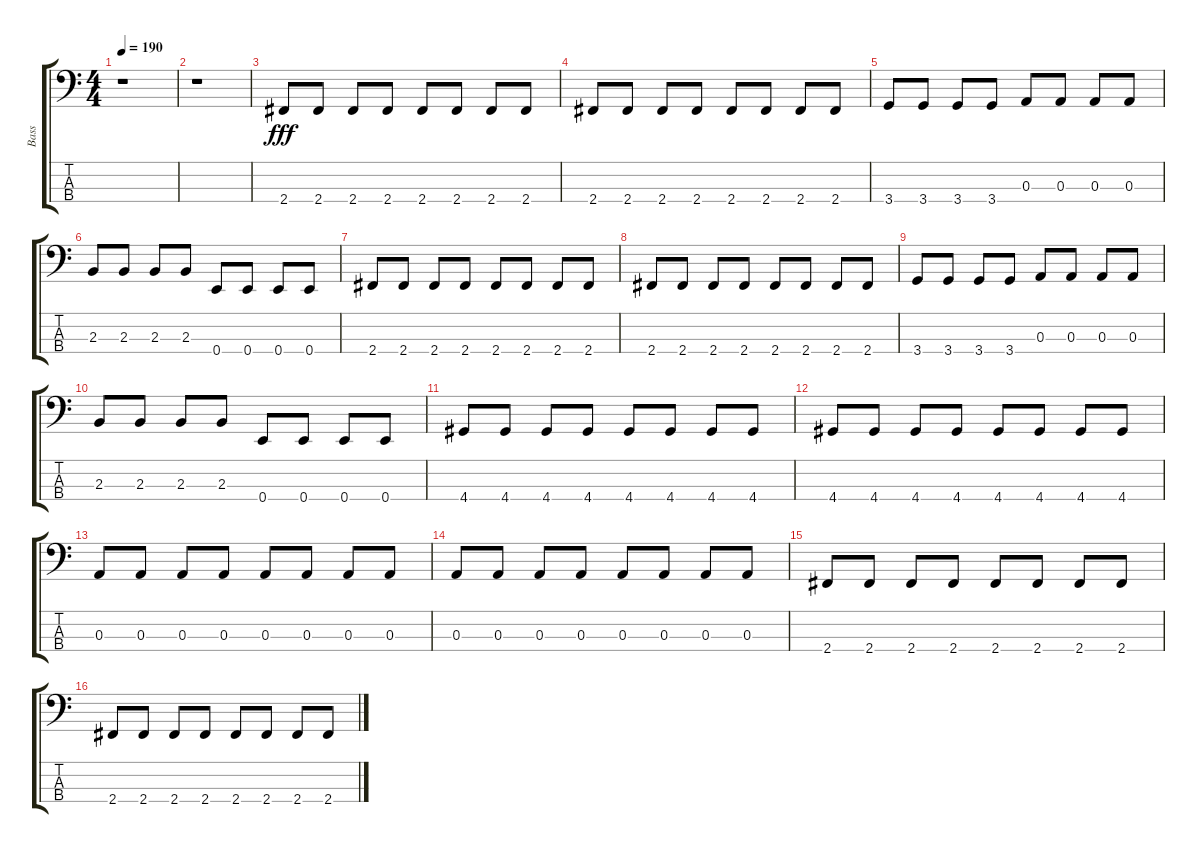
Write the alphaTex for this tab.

\track ("Bass" "Bass") {instrument fretlessbass}
\staff {score tabs}
\tuning (G2 D2 A1 E1) {hide}
\ts (4 4)
\tempo 190
\clef f4
\ks c
r.1{dy fff instrument fretlessbass} |
r.1 |
2.4.8 2.4.8 2.4.8 2.4.8 2.4.8 2.4.8 2.4.8 2.4.8 |
2.4.8 2.4.8 2.4.8 2.4.8 2.4.8 2.4.8 2.4.8 2.4.8 |
3.4.8 3.4.8 3.4.8 3.4.8 0.3.8 0.3.8 0.3.8 0.3.8 |
2.3.8 2.3.8 2.3.8 2.3.8 0.4.8 0.4.8 0.4.8 0.4.8 |
2.4.8 2.4.8 2.4.8 2.4.8 2.4.8 2.4.8 2.4.8 2.4.8 |
2.4.8 2.4.8 2.4.8 2.4.8 2.4.8 2.4.8 2.4.8 2.4.8 |
3.4.8 3.4.8 3.4.8 3.4.8 0.3.8 0.3.8 0.3.8 0.3.8 |
2.3.8 2.3.8 2.3.8 2.3.8 0.4.8 0.4.8 0.4.8 0.4.8 |
4.4.8 4.4.8 4.4.8 4.4.8 4.4.8 4.4.8 4.4.8 4.4.8 |
4.4.8 4.4.8 4.4.8 4.4.8 4.4.8 4.4.8 4.4.8 4.4.8 |
0.3.8 0.3.8 0.3.8 0.3.8 0.3.8 0.3.8 0.3.8 0.3.8 |
0.3.8 0.3.8 0.3.8 0.3.8 0.3.8 0.3.8 0.3.8 0.3.8 |
2.4.8 2.4.8 2.4.8 2.4.8 2.4.8 2.4.8 2.4.8 2.4.8 |
2.4.8 2.4.8 2.4.8 2.4.8 2.4.8 2.4.8 2.4.8 2.4.8
